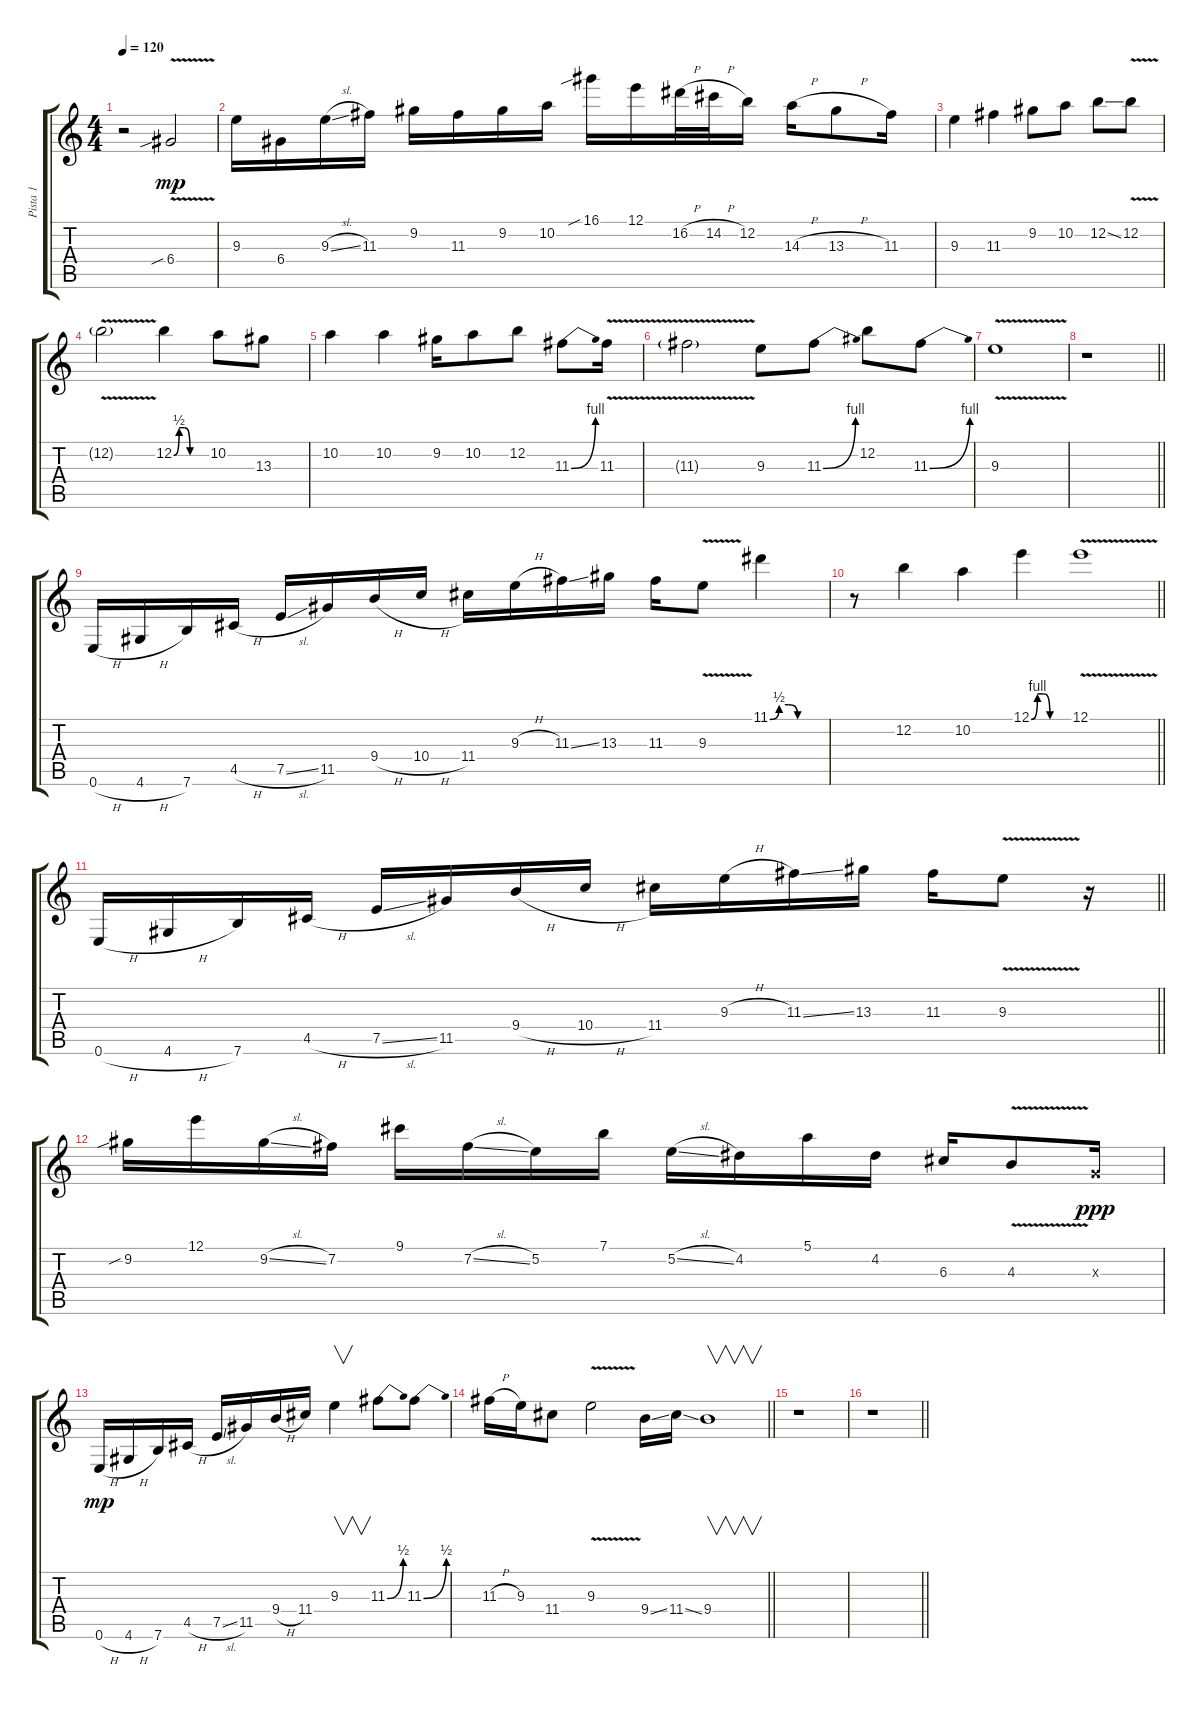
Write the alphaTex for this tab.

\track ("Pista 1" "Pista 1") {instrument distortionguitar}
\staff {score tabs}
\tuning (E4 B3 G3 D3 A2 E2) {hide}
\ts (4 4)
\tempo 120
\clef g2
\ks c
r.2{dy mp} 6.4{v sib}.2 |
9.3.16 6.4.16 9.3{sl}.16 11.3.16 9.2.16 11.3.16 9.2.16 10.2.16 16.1{sib}.16 12.1.16 16.2{h}.32 14.2{h}.32 12.2.16 14.3{h}.16 13.3{h}.8 11.3.16 |
9.3.4 11.3.4 9.2.8 10.2.8 12.2{ss}.8 12.2{v}.8 |
12.2{v g}.2 12.2{be (custom 0 0 10 2 20 2 30 0 60 0)}.4 10.2.8 13.3.8 |
10.2.4 10.2.4 9.2.16 10.2.8 12.2.8 11.3{be (bend 0 0 60 4)}.8 11.3{v}.16 |
11.3{v g}.2 9.3.8 11.3{be (bend 0 0 60 4)}.8 12.2.8 11.3{be (bend 0 0 60 4)}.8 |
9.3{v}.1 |
\barLineRight lightlight
r.1 |
0.6{h}.16 4.6{h}.16 7.6.16 4.5{h}.16 7.5{sl}.16 11.5.16 9.4{h}.16 10.4{h}.16 11.4.16 9.3{h}.16 11.3{ss}.16 13.3.16 11.3.16 9.3{v}.8 11.1{be (custom 0 0 10 2 20 2 30 0 60 0)}.4 |
\barLineRight lightlight
r.8 12.2.4 10.2.4 12.1{be (custom 0 0 10 4 20 4 30 0 60 0)}.4 12.1{v}.1 |
\barLineRight lightlight
0.6{h}.16 4.6{h}.16 7.6.16 4.5{h}.16 7.5{sl}.16 11.5.16 9.4{h}.16 10.4{h}.16 11.4.16 9.3{h}.16 11.3{ss}.16 13.3.16 11.3.16 9.3{v}.8 r.16 |
9.2{sib}.16 12.1.16 9.2{sl}.16 7.2.16 9.1.16 7.2{sl}.16 5.2.16 7.1.16 5.2{sl}.16 4.2.16 5.1.16 4.2.16 6.3.16 4.3{v}.8 0.3{x}.16{dy ppp} |
0.6{h}.16{dy mp} 4.6{h}.16 7.6.16 4.5{h}.16 7.5{sl}.16 11.5.16 9.4{h}.16 11.4.16 9.3.4{v} 11.3{be (bend 0 0 60 2)}.8 11.3{be (bend 0 0 60 2)}.8 |
\barLineRight lightlight
11.3{h}.16 9.3.16 11.4.8 9.3{v}.2 9.4{ss}.16 11.4{ss}.16 9.4.1{v} |
r.1 |
\barLineRight lightlight
r.1
